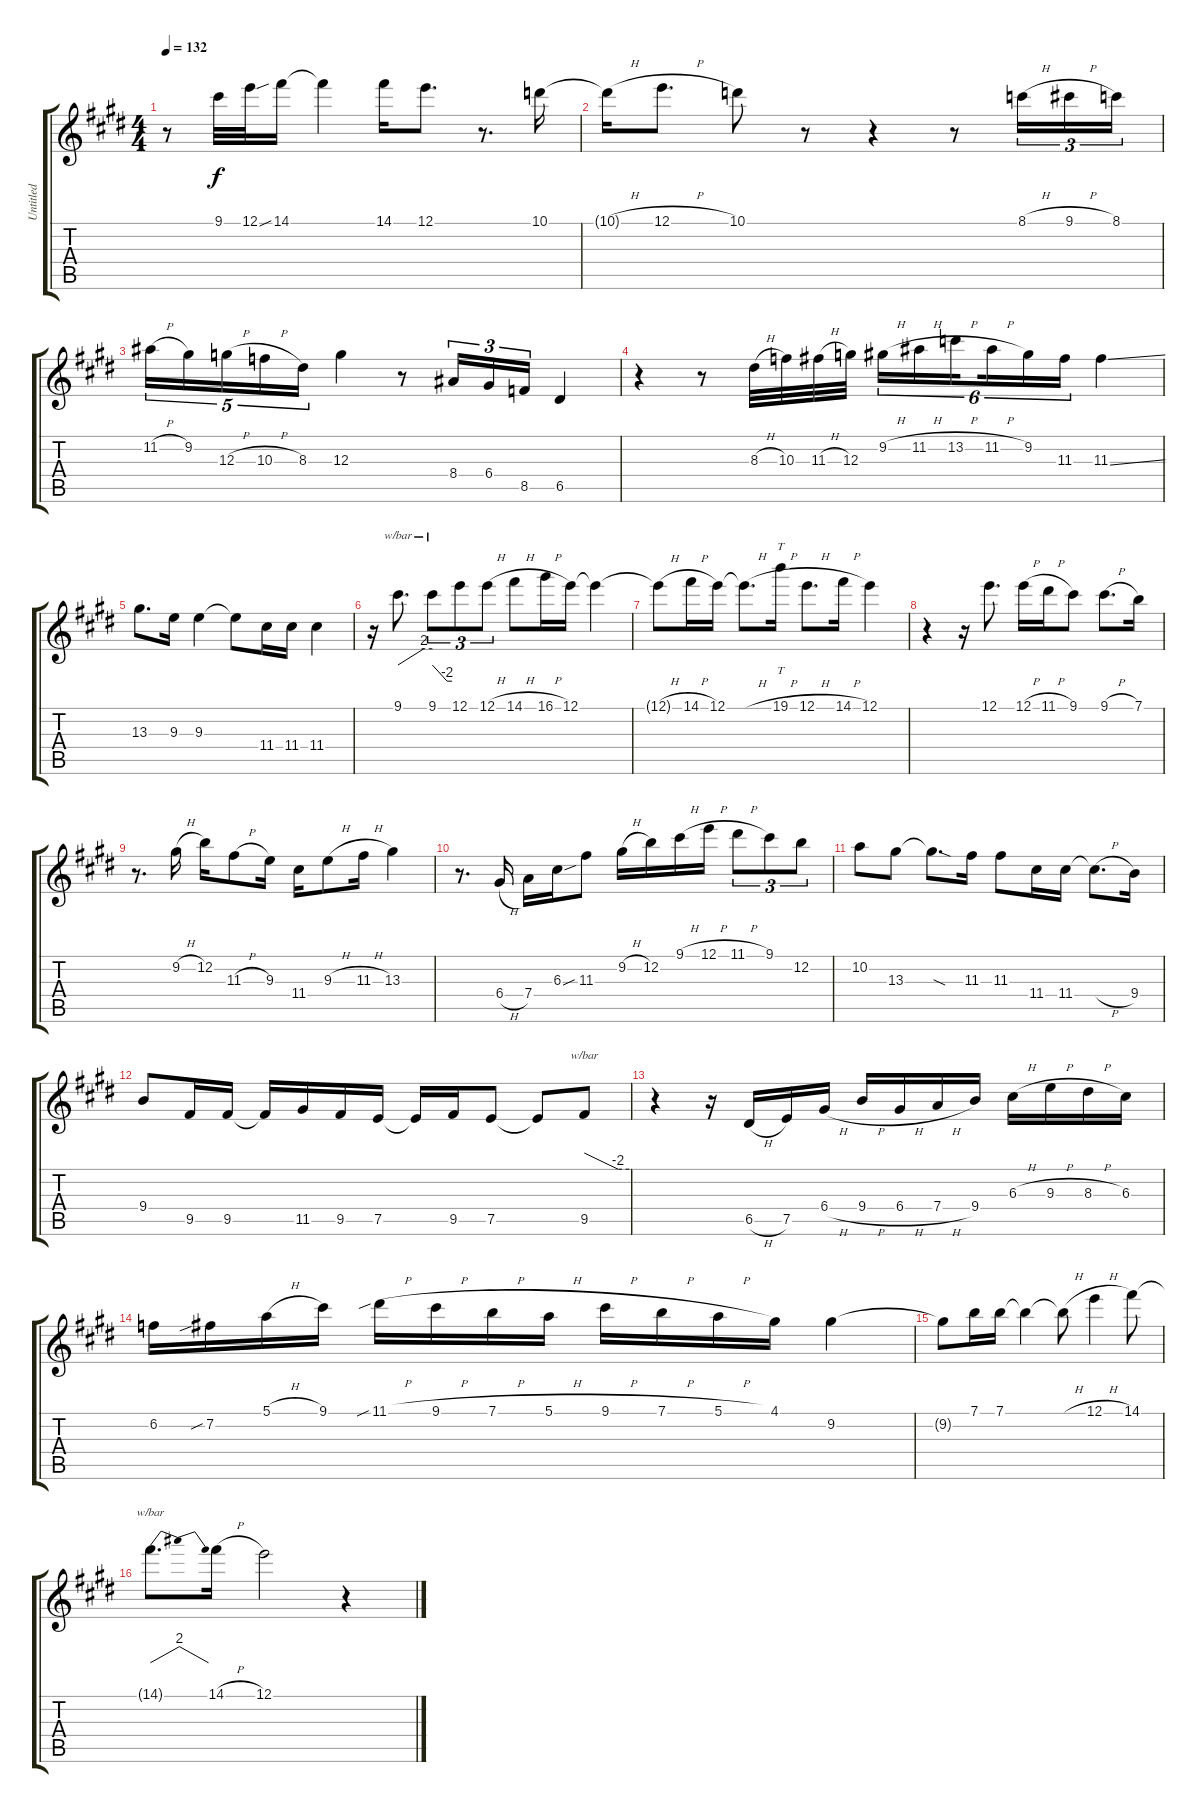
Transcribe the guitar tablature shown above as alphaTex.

\track ("Untitled" "Untitled") {instrument distortionguitar}
\staff {score tabs}
\tuning (E4 B3 G3 D3 A2 E2) {hide}
\ts (4 4)
\tempo 132
\clef g2
\ks c#minor
r.8{dy f} 9.1.32 12.1{sou}.32 14.1.16 14.1{t}.4 14.1.16 12.1.8{d} r.8{d} 10.1.16 |
10.1{h t}.16 12.1{h}.8{d} 10.1.8 r.8 r.4 r.8 8.1{h}.16{tu (3 2)} 9.1{h}.16{tu (3 2)} 8.1.16{tu (3 2)} |
11.2{h}.16{tu (5 4)} 9.2.16{tu (5 4)} 12.3{h}.16{tu (5 4)} 10.3{h}.16{tu (5 4)} 8.3.16{tu (5 4)} 12.3.4 r.8 8.4.16{tu (3 2)} 6.4.16{tu (3 2)} 8.5.16{tu (3 2)} 6.5.4 |
\ks e
r.4 r.8 8.3{h}.32 10.3.32 11.3{h}.32 12.3.32 9.2{h}.16{tu (6 4)} 11.2{h}.16{tu (6 4)} 13.2{h}.16{tu (6 4) beam splitsecondary} 11.2{h}.16{tu (6 4)} 9.2.16{tu (6 4)} 11.3.16{tu (6 4)} 11.3{ss}.4 |
\ks c#minor
13.3.8{d} 9.3.16 9.3.4 9.3{t}.8 11.4.16 11.4.16 11.4.4 |
\ks e
r.16 9.1.8{d tbe (custom default 0 0 45 8 60 8)} 9.1.8{tu (3 2) tbe (custom default 0 0 45 -8 60 -8)} 12.1.8{tu (3 2)} 12.1{h}.8{tu (3 2)} 14.1{h}.8 16.1{h}.16 12.1.16 12.1{t}.4 |
\ks c#minor
12.1{h t}.8 14.1{h}.16 12.1.16 12.1{h t}.8{d} 19.1{h}.16{tt} 12.1{h}.8{d} 14.1{h}.16 12.1.4 |
\ks e
r.4 r.16 12.1.8{d} 12.1{h}.16 11.1{h}.16 9.1.8 9.1{h}.8{d} 7.1.16 |
\ks c#minor
r.8{d} 9.2{h}.16 12.2.16 11.3{h}.8 9.3.16 11.4.16 9.3{h}.8 11.3{h}.16 13.3.4 |
\ks e
r.8{d} 6.4{h}.16 7.4.16 6.3{sou}.16 11.3.8 9.2{h}.16 12.2.16 9.1{h}.16 12.1{h}.16 11.1{h}.8{tu (3 2)} 9.1.8{tu (3 2)} 12.2.8{tu (3 2)} |
\ks c#minor
10.2.8 13.3.8 13.3{sod t}.8{d} 11.3.16 11.3.8 11.4.16 11.4.16 11.4{h t}.8{d} 9.4.16 |
\ks e
9.4.8 9.5.16 9.5.16 9.5{t}.16 11.5.16 9.5.16 7.5.16 7.5{t}.16 9.5.16 7.5.8 7.5{t}.8 9.5.8{tbe (custom default 0 0 45 -8 60 -8)} |
\ks c#minor
r.4 r.16 6.5{h}.16 7.5.16 6.4{h}.16 9.4{h}.16 6.4{h}.16 7.4{h}.16 9.4.16 6.3{h}.16 9.3{h}.16 8.3{h}.16 6.3.16 |
\ks e
6.2.16 7.2{sib}.16 5.1{h}.16 9.1.16 11.1{sib h}.16 9.1{h}.16 7.1{h}.16 5.1{h}.16 9.1{h}.16 7.1{h}.16 5.1{h}.16 4.1.16 9.2.4 |
\ks c#minor
9.2{t}.8 7.1.16 7.1.16 7.1{t}.4 7.1{h t}.8 12.1{h}.4 14.1.8 |
14.1{t}.8{d tbe (dip default 0 0 30 8 60 0)} 14.1{h}.16 12.1.2 r.4
